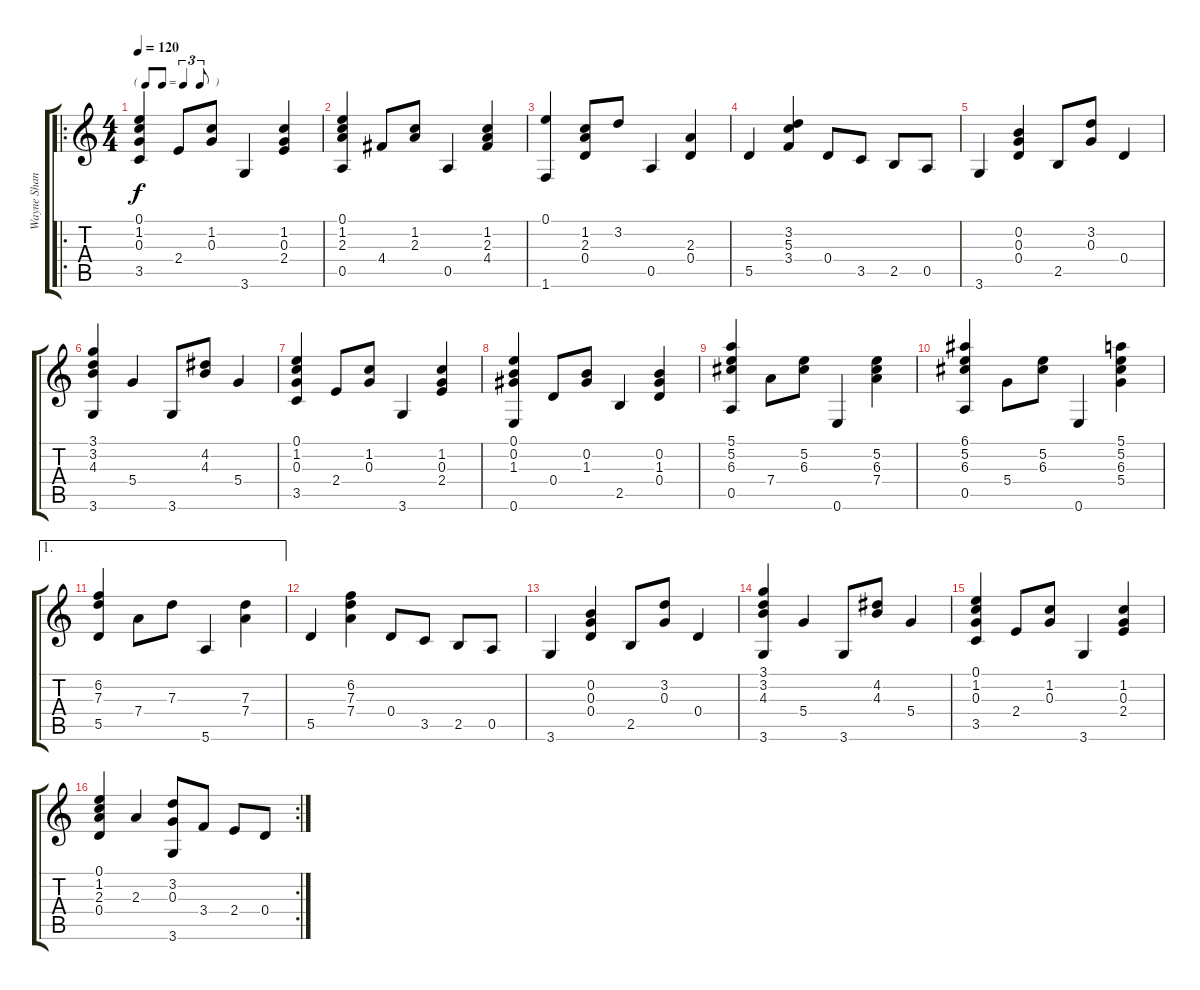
\track ("Wayne Shanklin" "Wayne Shan") {instrument acousticguitarnylon}
\staff {score tabs}
\tuning (E4 B3 G3 D3 A2 E2) {hide}
\ro
\ts (4 4)
\tf triplet8th
\tempo 120
\clef g2
\ks c
(0.1 1.2 0.3 3.5).4{dy f instrument acousticguitarnylon} 2.4.8 (1.2 0.3).8 3.6.4 (1.2 0.3 2.4).4 |
(0.1 1.2 2.3 0.5).4 4.4.8 (1.2 2.3).8 0.5.4 (1.2 2.3 4.4).4 |
(0.1 1.6).4 (1.2 2.3 0.4).8 3.2.8 0.5.4 (2.3 0.4).4 |
5.5.4 (3.2 5.3 3.4).4 0.4.8 3.5.8 2.5.8 0.5.8 |
3.6.4 (0.2 0.3 0.4).4 2.5.8 (3.2 0.3).8 0.4.4 |
(3.1 3.2 4.3 3.6).4 5.4.4 3.6.8 (4.2 4.3).8 5.4.4 |
(0.1 1.2 0.3 3.5).4 2.4.8 (1.2 0.3).8 3.6.4 (1.2 0.3 2.4).4 |
(0.1 0.2 1.3 0.6).4 0.4.8 (0.2 1.3).8 2.5.4 (0.2 1.3 0.4).4 |
(5.1 5.2 6.3 0.5).4 7.4.8 (5.2 6.3).8 0.6.4 (5.2 6.3 7.4).4 |
(6.1 5.2 6.3 0.5).4 5.4.8 (5.2 6.3).8 0.6.4 (5.1 5.2 6.3 5.4).4 |
\ae 1
(6.2 7.3 5.5).4 7.4.8 7.3.8 5.6.4 (7.3 7.4).4 |
5.5.4 (6.2 7.3 7.4).4 0.4.8 3.5.8 2.5.8 0.5.8 |
3.6.4 (0.2 0.3 0.4).4 2.5.8 (3.2 0.3).8 0.4.4 |
(3.1 3.2 4.3 3.6).4 5.4.4 3.6.8 (4.2 4.3).8 5.4.4 |
(0.1 1.2 0.3 3.5).4 2.4.8 (1.2 0.3).8 3.6.4 (1.2 0.3 2.4).4 |
\rc 2
(0.1 1.2 2.3 0.4).4 2.3.4 (3.2 0.3 3.6).8 3.4.8 2.4.8 0.4.8
